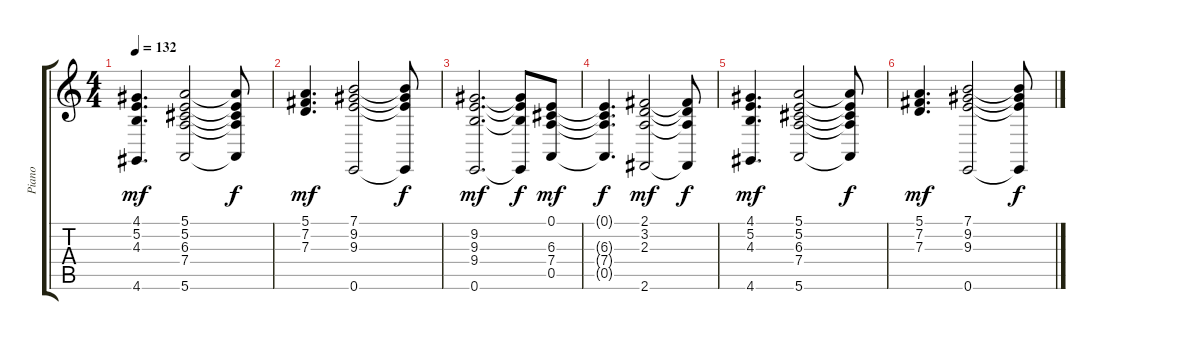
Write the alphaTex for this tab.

\track ("Piano" "Piano") {instrument acousticgrandpiano}
\staff {score tabs}
\tuning (E4 B3 G3 D3 A2 E2) {hide}
\ts (4 4)
\tempo 132
\clef g2
\ks c
(4.1 5.2 4.3 4.6).4{d dy mf} (5.1 5.2 6.3 7.4 5.6).2 (5.1{t} 5.2{t} 6.3{t} 7.4{t} 5.6{t}).8{dy f} |
(5.1 7.2 7.3).4{d dy mf} (7.1 9.2 9.3 0.6).2 (7.1{t} 9.2{t} 9.3{t} 0.6{t}).8{dy f} |
(9.2 9.3 9.4 0.6).2{d dy mf} (9.2{t} 9.3{t} 9.4{t} 0.6{t}).8{dy f} (0.1 6.3 7.4 0.5).8{dy mf} |
(0.1{t} 6.3{t} 7.4{t} 0.5{t}).4{d dy f} (2.1 3.2 2.3 2.6).2{dy mf} (2.1{t} 3.2{t} 2.3{t} 2.6{t}).8{dy f} |
(4.1 5.2 4.3 4.6).4{d dy mf} (5.1 5.2 6.3 7.4 5.6).2 (5.1{t} 5.2{t} 6.3{t} 7.4{t} 5.6{t}).8{dy f} |
(5.1 7.2 7.3).4{d dy mf} (7.1 9.2 9.3 0.6).2 (7.1{t} 9.2{t} 9.3{t} 0.6{t}).8{dy f}
